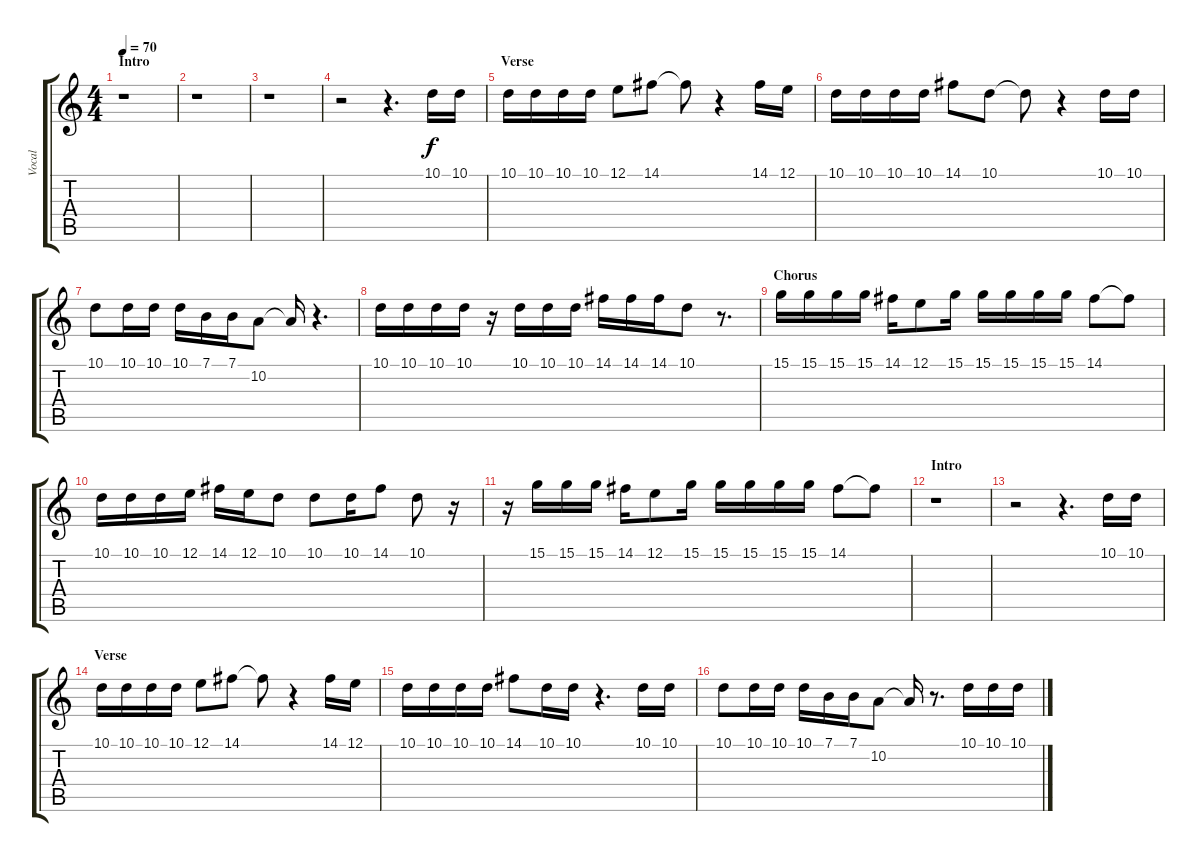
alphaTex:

\track ("Vocal" "Vocal") {instrument flute}
\staff {score tabs}
\tuning (E4 B3 G3 D3 A2 E2) {hide}
\ts (4 4)
\section ("" "Intro")
\tempo 70
\clef g2
\ks c
r.1{dy f instrument flute} |
r.1 |
r.1 |
r.2 r.4{d} 10.1.16 10.1.16 |
\section ("" "Verse")
10.1.16 10.1.16 10.1.16 10.1.16 12.1.8 14.1.8 14.1{t}.8 r.4 14.1.16 12.1.16 |
10.1.16 10.1.16 10.1.16 10.1.16 14.1.8 10.1.8 10.1{t}.8 r.4 10.1.16 10.1.16 |
10.1.8 10.1.16 10.1.16 10.1.16 7.1.16 7.1.16 10.2.8 10.2{t}.16 r.4{d} |
10.1.16 10.1.16 10.1.16 10.1.16 r.16 10.1.16 10.1.16 10.1.16 14.1.16 14.1.16 14.1.16 10.1.8 r.8{d} |
\section ("" "Chorus")
15.1.16 15.1.16 15.1.16 15.1.16 14.1.16 12.1.8 15.1.16 15.1.16 15.1.16 15.1.16 15.1.16 14.1.8 14.1{t}.8 |
10.1.16 10.1.16 10.1.16 12.1.16 14.1.16 12.1.16 10.1.8 10.1.8 10.1.16 14.1.8 10.1.8 r.16 |
r.16 15.1.16 15.1.16 15.1.16 14.1.16 12.1.8 15.1.16 15.1.16 15.1.16 15.1.16 15.1.16 14.1.8 14.1{t}.8 |
\section ("" "Intro")
r.1 |
r.2 r.4{d} 10.1.16 10.1.16 |
\section ("" "Verse")
10.1.16 10.1.16 10.1.16 10.1.16 12.1.8 14.1.8 14.1{t}.8 r.4 14.1.16 12.1.16 |
10.1.16 10.1.16 10.1.16 10.1.16 14.1.8 10.1.16 10.1.16 r.4{d} 10.1.16 10.1.16 |
10.1.8 10.1.16 10.1.16 10.1.16 7.1.16 7.1.16 10.2.8 10.2{t}.16 r.8{d} 10.1.16 10.1.16 10.1.16
